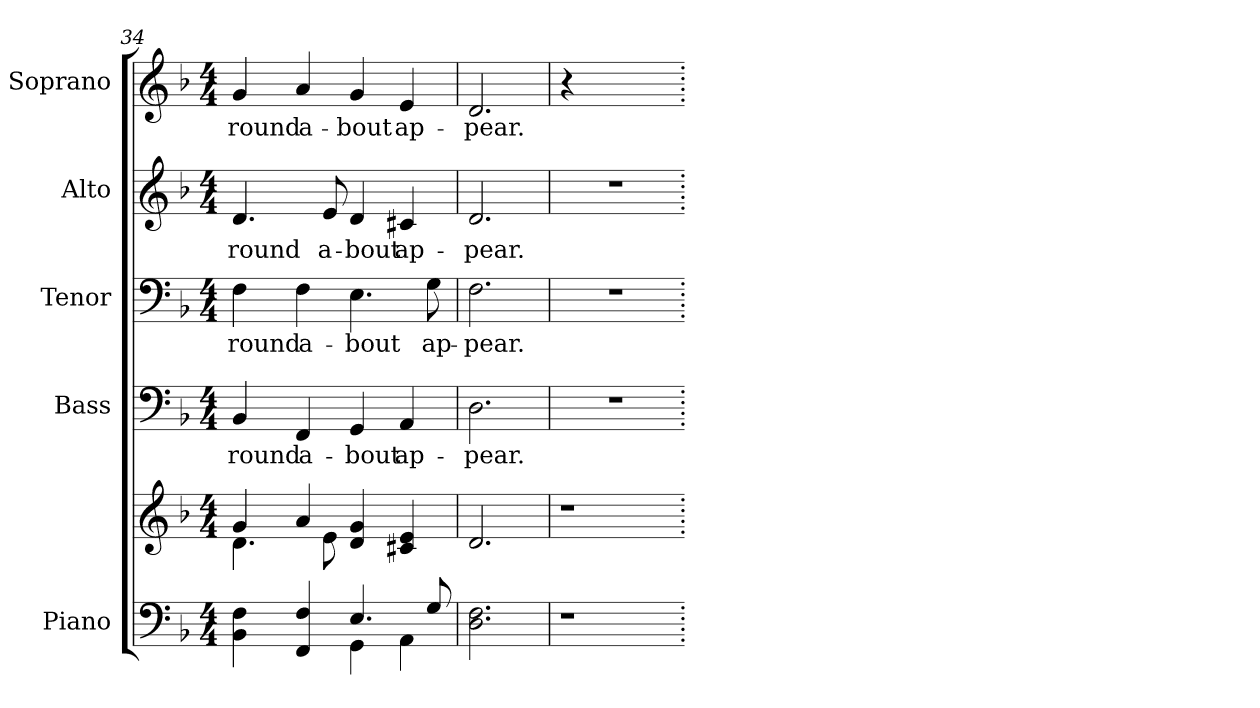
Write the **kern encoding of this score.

**kern	**kern	**kern	**text	**kern	**text	**kern	**text	**kern	**text
*part5	*part5	*part4	*part4	*part3	*part3	*part2	*part2	*part1	*part1
*staff6	*staff5	*staff4	*staff4	*staff3	*staff3	*staff2	*staff2	*staff1	*staff1
*I"Piano	*	*I"Bass	*	*I"Tenor	*	*I"Alto	*	*I"Soprano	*
*I'Pno.	*	*I'B.	*	*I'T.	*	*I'A.	*	*I'S.	*
*clefF4	*clefG2	*clefF4	*	*clefF4	*	*clefG2	*	*clefG2	*
*k[b-]	*k[b-]	*k[b-]	*	*k[b-]	*	*k[b-]	*	*k[b-]	*
*F:	*F:	*F:	*	*F:	*	*F:	*	*F:	*
*M4/4	*M4/4	*M4/4	*	*M4/4	*	*M4/4	*	*M4/4	*
=34	=34	=34	=34	=34	=34	=34	=34	=34	=34
*^	*^	*	*	*	*	*	*	*	*
!	!	!	!	!	!LO:LY:b:color=#000000	!	!	!	!	!	!
!	!	!	!	!	!	!	!LO:LY:b:color=#000000	!	!	!	!
!	!	!	!	!	!	!	!	!	!LO:LY:b:color=#000000	!	!
!	!	!	!	!	!	!	!	!	!	!	!LO:LY:b:color=#000000
4BB-i\ 4Fi	2ryy	4gi/	4.di\	4BB-i/	round	4Fi\	round	4.di/	round	4gi/	round
!	!	!	!	!	!LO:LY:b:color=#000000	!	!	!	!	!	!
!	!	!	!	!	!	!	!LO:LY:b:color=#000000	!	!	!	!
!	!	!	!	!	!	!	!	!	!	!	!LO:LY:b:color=#000000
4FFi/ 4Fi	.	4ai/	.	4FFi/	a-	4Fi\	a-	.	.	4ai/	a-
!	!	!	!	!	!	!	!	!	!LO:LY:b:color=#000000	!	!
.	.	.	8ei\	.	.	.	.	8ei/	a-	.	.
!	!	!	!	!	!LO:LY:b:color=#000000	!	!	!	!	!	!
!	!	!	!	!	!	!	!LO:LY:b:color=#000000	!	!	!	!
!	!	!	!	!	!	!	!	!	!LO:LY:b:color=#000000	!	!
!	!	!	!	!	!	!	!	!	!	!	!LO:LY:b:color=#000000
4.Ei/	4GGi\	4di/ 4gi	2ryy	4GGi/	-bout	4.Ei\	-bout	4di/	-bout	4gi/	-bout
!	!	!	!	!	!LO:LY:b:color=#000000	!	!	!	!	!	!
!	!	!	!	!	!	!	!	!	!LO:LY:b:color=#000000	!	!
!	!	!	!	!	!	!	!	!	!	!	!LO:LY:b:color=#000000
.	4AAi\	4c#Xi/ 4ei	.	4AAi/	ap-	.	.	4c#Xi/	ap-	4ei/	ap-
!	!	!	!	!	!	!	!LO:LY:b:color=#000000	!	!	!	!
8Gi/	.	.	.	.	.	8Gi\	ap-	.	.	.	.
*v	*v	*	*	*	*	*	*	*	*	*	*
*	*v	*v	*	*	*	*	*	*	*	*
!!LO:PB:g=z
=35	=35	=35	=35	=35	=35	=35	=35	=35	=35
!	!	!	!LO:LY:b:color=#000000	!	!	!	!	!	!
!	!	!	!	!	!LO:LY:b:color=#000000	!	!	!	!
!	!	!	!	!	!	!	!LO:LY:b:color=#000000	!	!
!	!	!	!	!	!	!	!	!	!LO:LY:b:color=#000000
2.Di\ 2.Fi	2.di/	2.Di\	-pear.	2.Fi\	-pear.	2.di/	-pear.	2.di/	-pear.
=36	=36	=36	=36	=36	=36	=36	=36	=36	=36
!LO:N:vis=1	!LO:N:vis=1	!LO:N:vis=1	!	!LO:N:vis=1	!	!LO:N:vis=1	!	!	!
4r	4r	1r	.	1r	.	1r	.	4r	.
2.ryy	2.ryy	.	.	.	.	.	.	2.ryy	.
=.	=.	=.	=.	=.	=.	=.	=.	=.	=.
*-	*-	*-	*-	*-	*-	*-	*-	*-	*-
